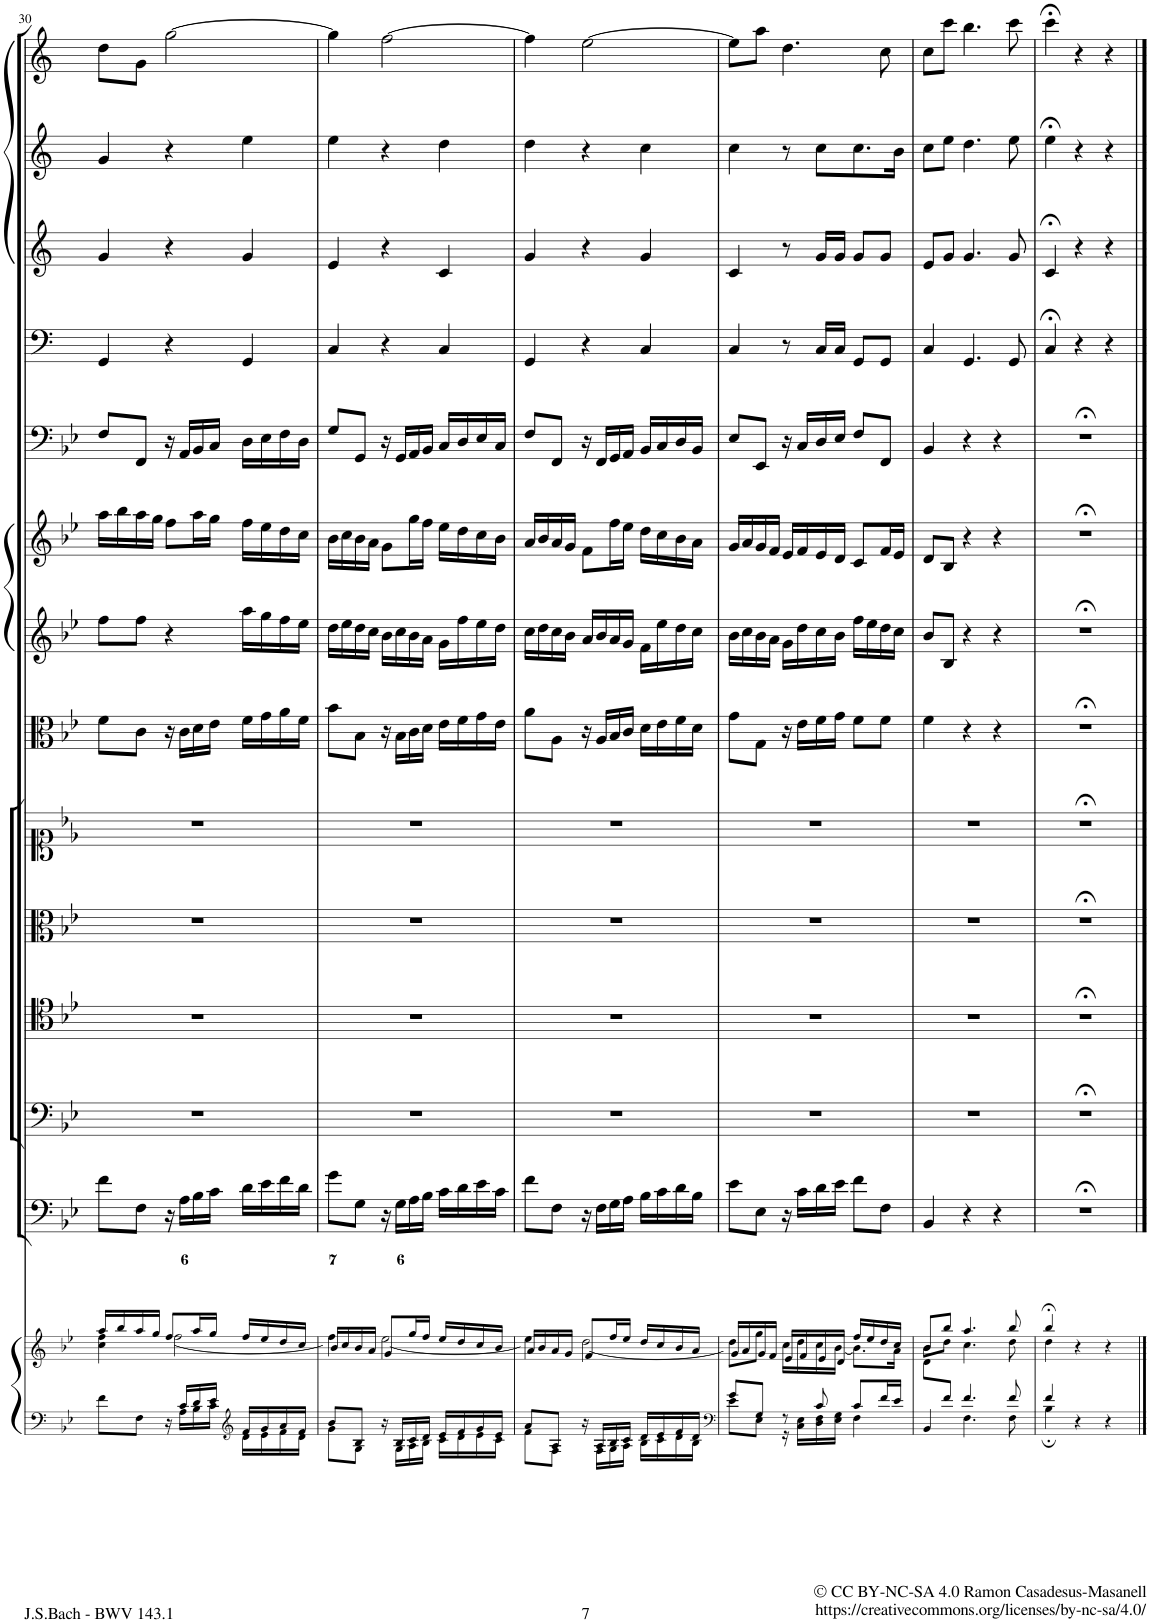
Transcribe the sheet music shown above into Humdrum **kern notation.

**kern	**kern	**kern	**kern	**kern	**kern	**kern	**kern	**kern	**kern	**kern	**kern	**kern	**kern	**kern
*part14	*part14	*part13	*part12	*part11	*part10	*part9	*part8	*part7	*part6	*part5	*part4	*part3	*part2	*part1
*staff15	*staff14	*staff13	*staff12	*staff11	*staff10	*staff9	*staff8	*staff7	*staff6	*staff5	*staff4	*staff3	*staff2	*staff1
*I"Piano reduction	*	*I"Continuo	*I"Basso	*I"Tenore	*I"Alto	*I"Soprano	*I"Viola	*I"Violino II	*I"Violino I	*I"Fagotto	*I"Timpani	*I"Corno da caccia III	*I"Corno da caccia II	*I"Corno da caccia I
*I'Pno	*	*	*	*	*	*	*I'Vla	*I'Vln	*I'Vln	*	*I'Timp	*	*	*
!!LO:PB:g=z
*clefF4	*clefG2	*clefF4	*clefF4	*clefC4	*clefC3	*clefC1	*clefC3	*clefG2	*clefG2	*clefF4	*clefF4	*clefG2	*clefG2	*clefG2
*	*	*	*	*	*	*	*	*	*	*	*Trd1c2	*Trd1c2	*Trd1c2	*Trd1c2
*k[b-e-]	*k[b-e-]	*k[b-e-]	*k[b-e-]	*k[b-e-]	*k[b-e-]	*k[b-e-]	*k[b-e-]	*k[b-e-]	*k[b-e-]	*k[b-e-]	*k[]	*k[]	*k[]	*k[]
*M3/4	*M3/4	*M3/4	*M3/4	*M3/4	*M3/4	*M3/4	*M3/4	*M3/4	*M3/4	*M3/4	*M3/4	*M3/4	*M3/4	*M3/4
=30	=30	=30	=30	=30	=30	=30	=30	=30	=30	=30	=30	=30	=30	=30
*^	*^	*	*	*	*	*	*	*	*	*	*	*	*	*
4ryy	8f\L	16aa/LL	4cc\ 4ff\	8f\L	2.r	2.r	2.r	2.r	8f\L	8ff\L	16aa\LL	8F/L	4GG/	4g/	4g/	8dd\L
.	.	16bb-/	.	.	.	.	.	.	.	.	16bb-\	.	.	.	.	.
.	8F\J	16aa/	.	8F\J	.	.	.	.	8c\J	8ff\J	16aa\	8FF/J	.	.	.	8g\J
.	.	16gg/JJ	.	.	.	.	.	.	.	.	16gg\JJ	.	.	.	.	.
16r	16ryy	8ff/L	[2ff\	16r	.	.	.	.	16r	4r	8ff\L	16r	4r	4r	4r	[2gg\
16c/LL	16A\LL	.	.	16A\LL	.	.	.	.	16c\LL	.	.	16AA/LL	.	.	.	.
16d/	16B-\	16aa/L	.	16B-\	.	.	.	.	16d\	.	16aa\L	16BB-/	.	.	.	.
16e-/JJ	16c\JJ	16gg/JJ	.	16c\JJ	.	.	.	.	16e-\JJ	.	16gg\JJ	16C/JJ	.	.	.	.
*clefG2	*	*	*	*	*	*	*	*	*	*	*	*	*	*	*	*
16f/LL	16d\LL	16ff/LL	.	16d\LL	.	.	.	.	16f\LL	16aa\LL	16ff\LL	16D\LL	4GG/	4g/	4ee\	.
16g/	16e-\	16ee-/	.	16e-\	.	.	.	.	16g\	16gg\	16ee-\	16E-\	.	.	.	.
16a/	16f\	16dd/	.	16f\	.	.	.	.	16a\	16ff\	16dd\	16F\	.	.	.	.
16f/JJ	16d\JJ	16cc/JJ	.	16d\JJ	.	.	.	.	16f\JJ	16ee-\JJ	16cc\JJ	16D\JJ	.	.	.	.
=31	=31	=31	=31	=31	=31	=31	=31	=31	=31	=31	=31	=31	=31	=31	=31	=31
8b-/L	8g\L	16b-/LL	4ff\]	8g\L	2.r	2.r	2.r	2.r	8b-\L	16dd\LL	16b-\LL	8G/L	4C/	4e/	4ee\	4gg\]
.	.	16cc/	.	.	.	.	.	.	.	16ee-\	16cc\	.	.	.	.	.
8B-/J	8G\J	16b-/	.	8G\J	.	.	.	.	8B-\J	16dd\	16b-\	8GG/J	.	.	.	.
.	.	16a/JJ	.	.	.	.	.	.	.	16cc\JJ	16a\JJ	.	.	.	.	.
16r	16ryy	8g/L	[2ee-\	16r	.	.	.	.	16r	16b-\LL	8g\L	16r	4r	4r	4r	[2ff\
16B-/LL	16G\LL	.	.	16G\LL	.	.	.	.	16B-\LL	16cc\	.	16GG/LL	.	.	.	.
16c/	16A\	16gg/L	.	16A\	.	.	.	.	16c\	16b-\	16gg\L	16AA/	.	.	.	.
16d/JJ	16B-\JJ	16ff/JJ	.	16B-\JJ	.	.	.	.	16d\JJ	16a\JJ	16ff\JJ	16BB-/JJ	.	.	.	.
16e-/LL	16c\LL	16ee-/LL	.	16c\LL	.	.	.	.	16e-\LL	16g\LL	16ee-\LL	16C/LL	4C/	4c/	4dd\	.
16f/	16d\	16dd/	.	16d\	.	.	.	.	16f\	16ff\	16dd\	16D/	.	.	.	.
16g/	16e-\	16cc/	.	16e-\	.	.	.	.	16g\	16ee-\	16cc\	16E-/	.	.	.	.
16e-/JJ	16c\JJ	16b-/JJ	.	16c\JJ	.	.	.	.	16e-\JJ	16dd\JJ	16b-\JJ	16C/JJ	.	.	.	.
=32	=32	=32	=32	=32	=32	=32	=32	=32	=32	=32	=32	=32	=32	=32	=32	=32
8a/L	8f\L	16a/LL	4ee-\]	8f\L	2.r	2.r	2.r	2.r	8a\L	16cc\LL	16a/LL	8F/L	4GG/	4g/	4dd\	4ff\]
.	.	16b-/	.	.	.	.	.	.	.	16dd\	16b-/	.	.	.	.	.
8A/J	8F\J	16a/	.	8F\J	.	.	.	.	8A\J	16cc\	16a/	8FF/J	.	.	.	.
.	.	16g/JJ	.	.	.	.	.	.	.	16b-\JJ	16g/JJ	.	.	.	.	.
16r	16ryy	8f/L	[2dd\	16r	.	.	.	.	16r	16a/LL	8f\L	16r	4r	4r	4r	[2ee\
16A/LL	16F\LL	.	.	16F\LL	.	.	.	.	16A/LL	16b-/	.	16FF/LL	.	.	.	.
16B-/	16G\	16ff/L	.	16G\	.	.	.	.	16B-/	16a/	16ff\L	16GG/	.	.	.	.
16c/JJ	16A\JJ	16ee-/JJ	.	16A\JJ	.	.	.	.	16c/JJ	16g/JJ	16ee-\JJ	16AA/JJ	.	.	.	.
16d/LL	16B-\LL	16dd/LL	.	16B-\LL	.	.	.	.	16d\LL	16f\LL	16dd\LL	16BB-/LL	4C/	4g/	4cc\	.
16e-/	16c\	16cc/	.	16c\	.	.	.	.	16e-\	16ee-\	16cc\	16C/	.	.	.	.
16f/	16d\	16b-/	.	16d\	.	.	.	.	16f\	16dd\	16b-\	16D/	.	.	.	.
16d/JJ	16B-\JJ	16a/JJ	.	16B-\JJ	.	.	.	.	16d\JJ	16cc\JJ	16a\JJ	16BB-/JJ	.	.	.	.
=33	=33	=33	=33	=33	=33	=33	=33	=33	=33	=33	=33	=33	=33	=33	=33	=33
*clefF4	*	*	*	*	*	*	*	*	*	*	*	*	*	*	*	*
8g/L	8e-\L	16g/LL	8dd\L]	8e-\L	2.r	2.r	2.r	2.r	8g\L	16b-\LL	16g/LL	8E-/L	4C/	4c/	4cc\	8ee\L]
.	.	16a/	.	.	.	.	.	.	.	16cc\	16a/	.	.	.	.	.
8G/J	8E-\J	16g/	8gg\J	8E-\J	.	.	.	.	8G\J	16b-\	16g/	8EE-/J	.	.	.	8aa\J
.	.	16f/JJ	.	.	.	.	.	.	.	16a\JJ	16f/JJ	.	.	.	.	.
8r	16r	16e-/LL	16cc\LL	16r	.	.	.	.	16r	16g\LL	16e-/LL	16r	8r	8r	8r	4.dd\
.	16C\ 16E-\LL	16f/	16dd\	16c\LL	.	.	.	.	16e-\LL	16dd\	16f/	16C/LL	.	.	.	.
8c/	16D\ 16F\	16e-/	16cc\	16d\	.	.	.	.	16f\	16cc\	16e-/	16D/	16C/LL	16g/LL	8cc\L	.
.	16E-\ 16G\JJ	16d/JJ	[16b-\JJ	16e-\JJ	.	.	.	.	16g\JJ	16b-\JJ	16d/JJ	16E-/JJ	16C/JJ	16g/JJ	.	.
8c/L	4F\	16ff/LL	8.b-\L]	8f\L	.	.	.	.	8f\L	16ff\LL	8c/L	8F/L	8GG/L	8g/L	8.cc\	.
.	.	16ee-/	.	.	.	.	.	.	.	16ee-\	.	.	.	.	.	.
16f/L	.	16dd/	.	8F\J	.	.	.	.	8f\J	16dd\	16f/L	8FF/J	8GG/J	8g/J	.	8cc\
16e-/JJ	.	16cc/JJ	16a\Jk	.	.	.	.	.	.	16cc\JJ	16e-/JJ	.	.	.	16b\Jk	.
=34	=34	=34	=34	=34	=34	=34	=34	=34	=34	=34	=34	=34	=34	=34	=34	=34
*	*	*	*^	*	*	*	*	*	*	*	*	*	*	*	*	*
8ryy	4BB-/	8b-/L	8b-\L	8d\L	4BB-/	2.r	2.r	2.r	2.r	4f\	8b-/L	8d/L	4BB-/	4C/	8e/L	8cc\L	8cc\L
8f/J	.	8bb-/J	8dd\J	2ryy	.	.	.	.	.	.	8B-/J	8B-/J	.	.	8g/J	8ee\J	8ccc\J
4.f/	4.F\	4.aa/	4.cc\	.	4r	.	.	.	.	4r	4r	4r	4r	4.GG/	4.g/	4.dd\	4.bb\
.	.	.	.	.	4r	.	.	.	.	4r	4r	4r	4r	.	.	.	.
8f/	8F\	8bb-/	8dd\	8ryy	.	.	.	.	.	.	.	.	.	8GG/	8g/	8ee\	8ccc\
*	*	*	*v	*v	*	*	*	*	*	*	*	*	*	*	*	*	*
=35	=35	=35	=35	=35	=35	=35	=35	=35	=35	=35	=35	=35	=35	=35	=35	=35
4f/	4B-;\	4bb-;</	4dd\	2.r;<	2.r;<	2.r;<	2.r;<	2.r;<	2.r;<	2.r;<	2.r;<	2.r;<	4C;</	4c;</	4ee;<\	4ccc;<\
4r	4ryy	4r	4ryy	.	.	.	.	.	.	.	.	.	4r	4r	4r	4r
4r	4ryy	4r	4ryy	.	.	.	.	.	.	.	.	.	4r	4r	4r	4r
*v	*v	*	*	*	*	*	*	*	*	*	*	*	*	*	*	*
*	*v	*v	*	*	*	*	*	*	*	*	*	*	*	*	*
==	==	==	==	==	==	==	==	==	==	==	==	==	==	==
*-	*-	*-	*-	*-	*-	*-	*-	*-	*-	*-	*-	*-	*-	*-
